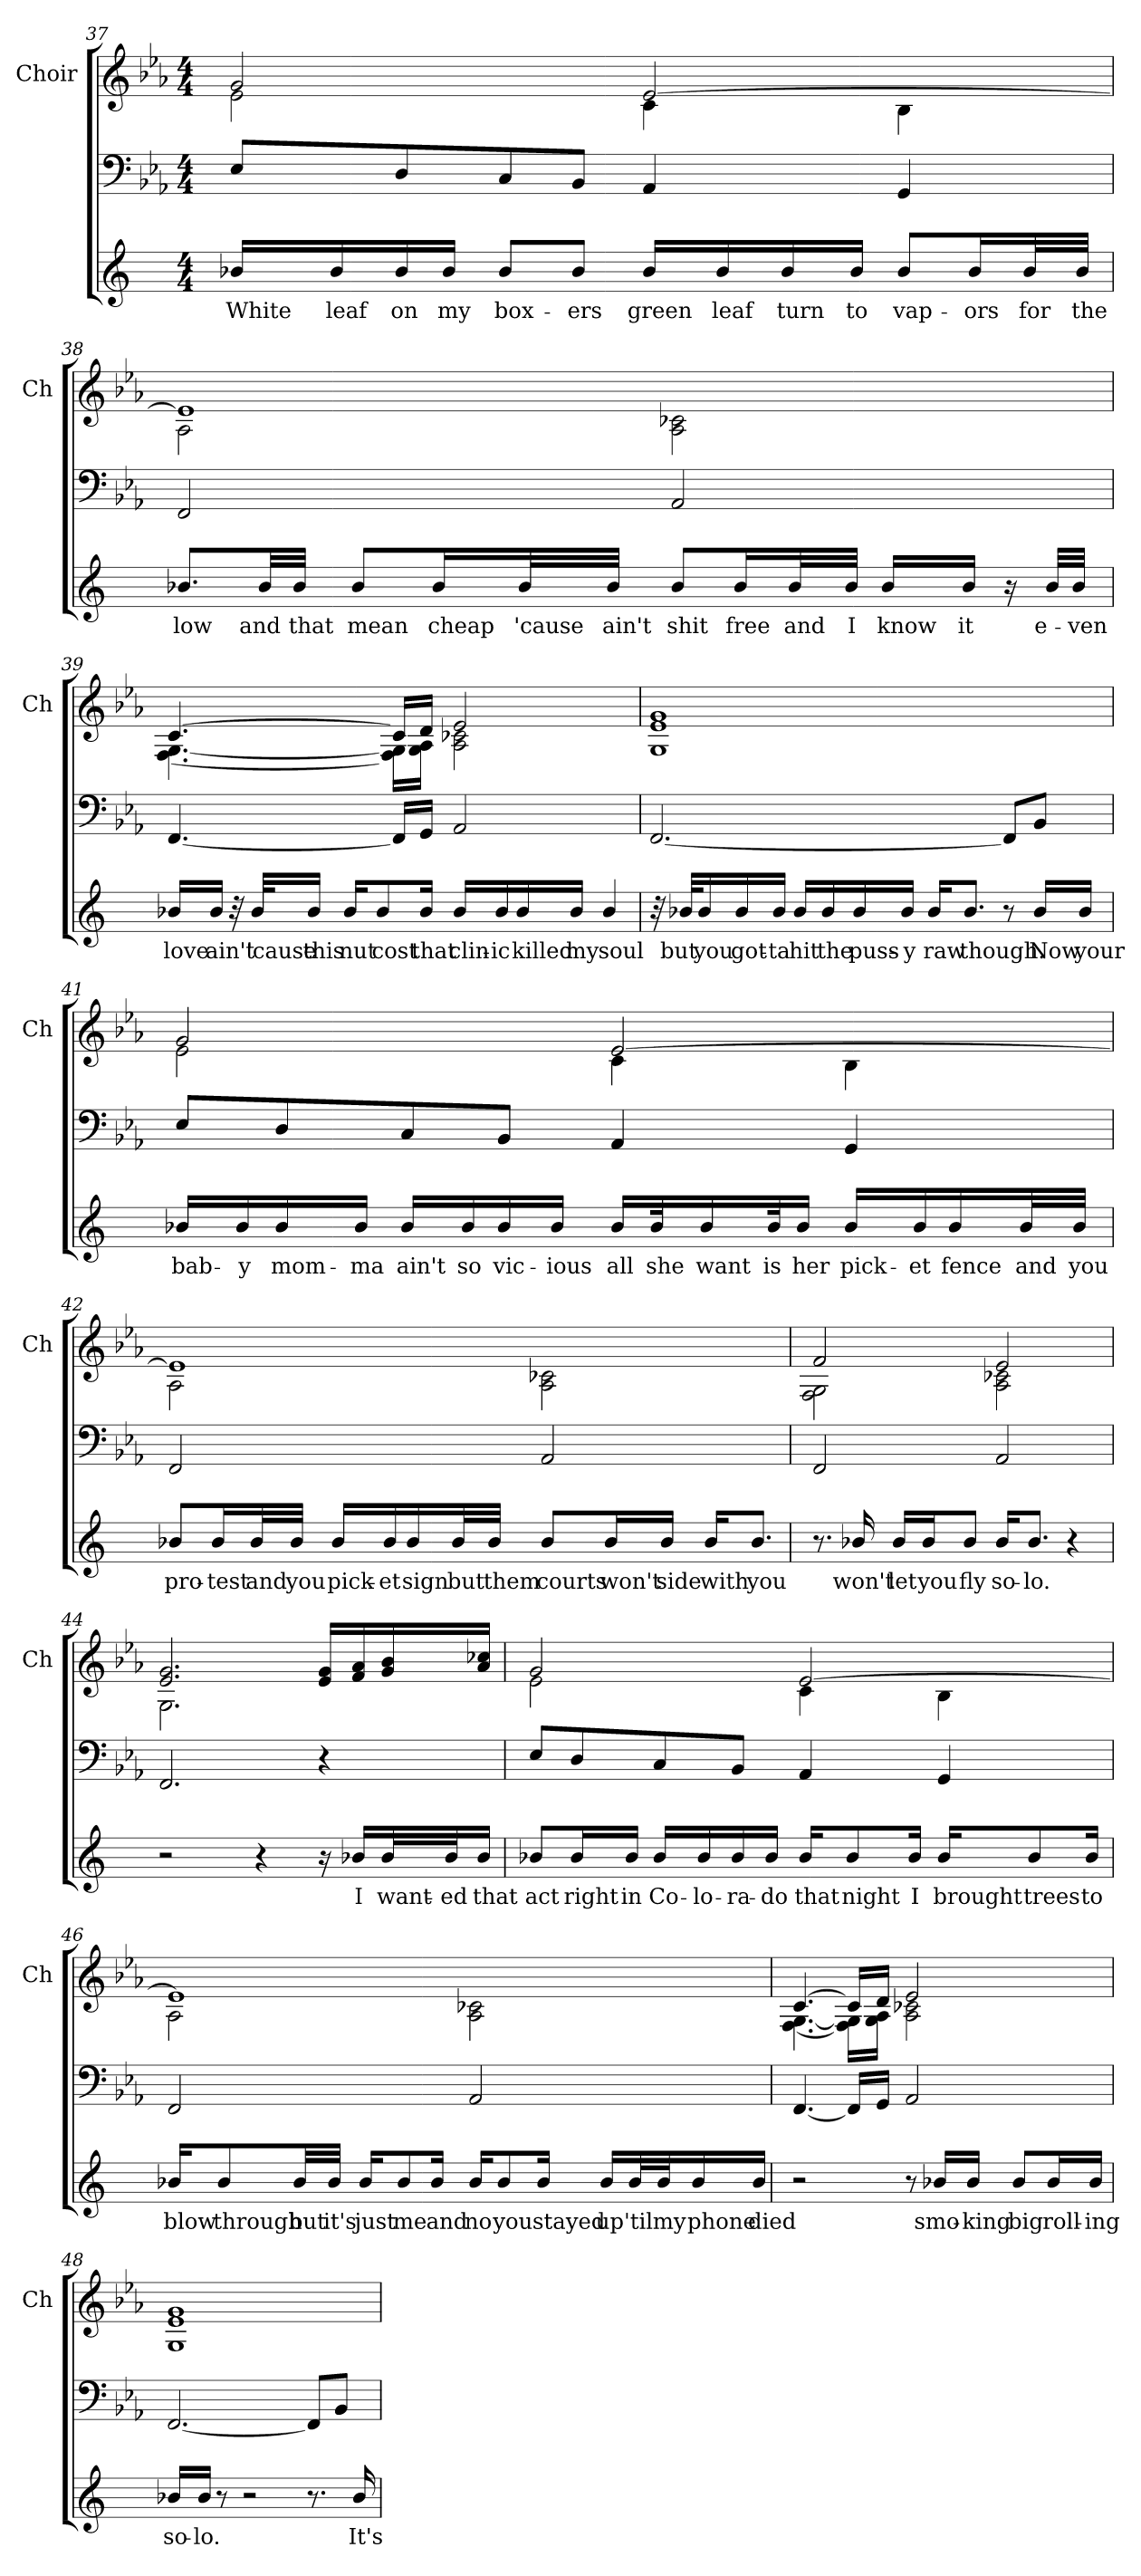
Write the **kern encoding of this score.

**kern	**text	**kern	**kern
*part2	*part2	*part2	*part1
*staff3	*staff3	*staff2	*staff1
*	*	*	*I"Choir
*	*	*	*I'Ch
*clefG2	*	*clefF4	*clefG2
*k[]	*	*k[b-e-a-]	*k[b-e-a-]
*M4/4	*	*M4/4	*M4/4
=37	=37	=37	=37
*	*	*	*^
16b-X/LL	White	8E-/L	2g/	2e-\
16b-/	leaf	.	.	.
16b-/	on	8D/	.	.
16b-/JJ	my	.	.	.
8b-/L	box-	8C/	.	.
8b-/J	-ers	8BB-/J	.	.
16b-/LL	green	4AA-/	[2e-/	4c\
16b-/	leaf	.	.	.
16b-/	turn	.	.	.
16b-/JJ	to	.	.	.
8b-/L	vap-	4GG/	.	4B-\
16b-/L	-ors	.	.	.
32b-/L	for	.	.	.
32b-/JJJ	the	.	.	.
!!LO:LB:g=z	!!
=38	=38	=38	=38	=38
8.b-X/L	low	2FF/	1e-]	2A-\
32b-/LL	and	.	.	.
32b-/JJJ	that	.	.	.
8b-/L	mean	.	.	.
16b-/L	cheap	.	.	.
32b-/L	'cause	.	.	.
32b-/JJJ	ain't	.	.	.
8b-/L	shit	2AA-/	.	2A-\ 2c-X\
16b-/L	free	.	.	.
32b-/L	and	.	.	.
32b-/JJJ	I	.	.	.
16b-/LL	know	.	.	.
16b-/JJ	it	.	.	.
16r	.	.	.	.
32b-/LLL	e-	.	.	.
32b-/JJJ	-ven	.	.	.
!!LO:PB:g=z	!!
=39	=39	=39	=39	=39
16b-X/LL	love	[4.FF/	[4.c/	[4.F\ [4.G\
16b-/JJ	ain't	.	.	.
32r	.	.	.	.
32b-/KLL	'cause	.	.	.
16b-/JJ	this	.	.	.
16b-/KL	nut	.	.	.
8b-/	cost	.	.	.
.	.	16FF/LL]	16c/LL]	16F]\ 16G]\LL
16b-/Jk	that	16GG/JJ	16d/JJ	16G\ 16A-\JJ
16b-/LL	clin-	2AA-/	2e-/	2A-\ 2c-X\
16b-/	-ic	.	.	.
16b-/	killed	.	.	.
16b-/JJ	my	.	.	.
4b-/	soul	.	.	.
=40	=40	=40	=40	=40
32r	.	[2.FF/	1g	1G 1e-
32b-X/KLL	but	.	.	.
16b-/	you	.	.	.
16b-/	got-	.	.	.
16b-/JJ	-ta	.	.	.
16b-/LL	hit	.	.	.
16b-/	the	.	.	.
16b-/	puss-	.	.	.
16b-/JJ	-y	.	.	.
16b-/KL	raw	.	.	.
8.b-/J	though.	.	.	.
8r	.	8FF/L]	.	.
16b-/LL	Now	8BB-/J	.	.
16b-/JJ	your	.	.	.
!!LO:LB:g=z	!!
=41	=41	=41	=41	=41
16b-X/LL	bab-	8E-/L	2g/	2e-\
16b-/	-y	.	.	.
16b-/	mom-	8D/	.	.
16b-/JJ	-ma	.	.	.
16b-/LL	ain't	8C/	.	.
16b-/	so	.	.	.
16b-/	vic-	8BB-/J	.	.
16b-/JJ	-ious	.	.	.
16b-/LL	all	4AA-/	[2e-/	4c\
32b-/k	she	.	.	.
16b-/	want	.	.	.
32b-/k	is	.	.	.
16b-/JJ	her	.	.	.
16b-/LL	pick-	4GG/	.	4B-\
16b-/	-et	.	.	.
16b-/	fence	.	.	.
32b-/L	and	.	.	.
32b-/JJJ	you	.	.	.
!!LO:LB:g=z	!!
=42	=42	=42	=42	=42
8b-X/L	pro-	2FF/	1e-]	2A-\
16b-/L	-test	.	.	.
32b-/L	and	.	.	.
32b-/JJJ	you	.	.	.
16b-/LL	pick-	.	.	.
16b-/	-et	.	.	.
16b-/	sign	.	.	.
32b-/L	but	.	.	.
32b-/JJJ	them	.	.	.
8b-/L	courts	2AA-/	.	2A-\ 2c-X\
16b-/L	won't	.	.	.
16b-/JJ	side	.	.	.
16b-/KL	with	.	.	.
8.b-/J	you	.	.	.
=43	=43	=43	=43	=43
8.r	.	2FF/	2f/	2F\ 2G\
16b-X/	won't	.	.	.
16b-/LL	let	.	.	.
16b-/J	you	.	.	.
8b-/J	fly	.	.	.
16b-/KL	so-	2AA-/	2e-/	2A-\ 2c-X\
8.b-/J	-lo.	.	.	.
4r	.	.	.	.
!!LO:LB:g=z	!!
=44	=44	=44	=44	=44
2r	.	2.FF/	2.e-/ 2.g/	2.G\
4r	.	.	.	.
16r	.	4r	16e-/ 16g/LL	4ryy
16b-X/LL	I	.	16f/ 16a-/	.
32b-/L	want-	.	16g/ 16b-/	.
32b-/J	-ed	.	.	.
16b-/JJ	that	.	16a-/ 16cc-X/JJ	.
=45	=45	=45	=45	=45
8b-X/L	act	8E-/L	2g/	2e-\
16b-/L	right	8D/	.	.
16b-/JJ	in	.	.	.
16b-/LL	Co-	8C/	.	.
16b-/	-lo-	.	.	.
16b-/	-ra-	8BB-/J	.	.
16b-/JJ	-do	.	.	.
16b-/KL	that	4AA-/	[2e-/	4c\
8b-/	night	.	.	.
16b-/Jk	I	.	.	.
16b-/KL	brought	4GG/	.	4B-\
8b-/	trees	.	.	.
16b-/Jk	to	.	.	.
!!LO:PB:g=z	!!
=46	=46	=46	=46	=46
16b-X/KL	blow	2FF/	1e-]	2A-\
8b-/	through	.	.	.
32b-/LL	but	.	.	.
32b-/JJJ	it's	.	.	.
16b-/KL	just	.	.	.
8b-/	me	.	.	.
16b-/Jk	and	.	.	.
16b-/KL	no	2AA-/	.	2A-\ 2c-X\
8b-/	you	.	.	.
16b-/Jk	stayed	.	.	.
16b-/LL	up	.	.	.
32b-/L	'til	.	.	.
32b-/J	my	.	.	.
16b-/	phone	.	.	.
16b-/JJ	died	.	.	.
=47	=47	=47	=47	=47
2r	.	[4.FF/	[4.c/	[4.F\ [4.G\
.	.	16FF/LL]	16c/LL]	16F]\ 16G]\LL
.	.	16GG/JJ	16d/JJ	16G\ 16A-\JJ
8r	.	2AA-/	2e-/	2A-\ 2c-X\
16b-X/LL	smo-	.	.	.
16b-/JJ	-king	.	.	.
8b-/L	big	.	.	.
16b-/L	roll-	.	.	.
16b-/JJ	-ing	.	.	.
!!LO:LB:g=z	!!
=48	=48	=48	=48	=48
16b-X/LL	so-	[2.FF/	1e- 1g	1G
16b-/JJ	-lo.	.	.	.
8r	.	.	.	.
2r	.	.	.	.
8.r	.	8FF/L]	.	.
.	.	8BB-/J	.	.
16b-/	It's	.	.	.
*	*	*	*v	*v
=	=	=	=
*-	*-	*-	*-
